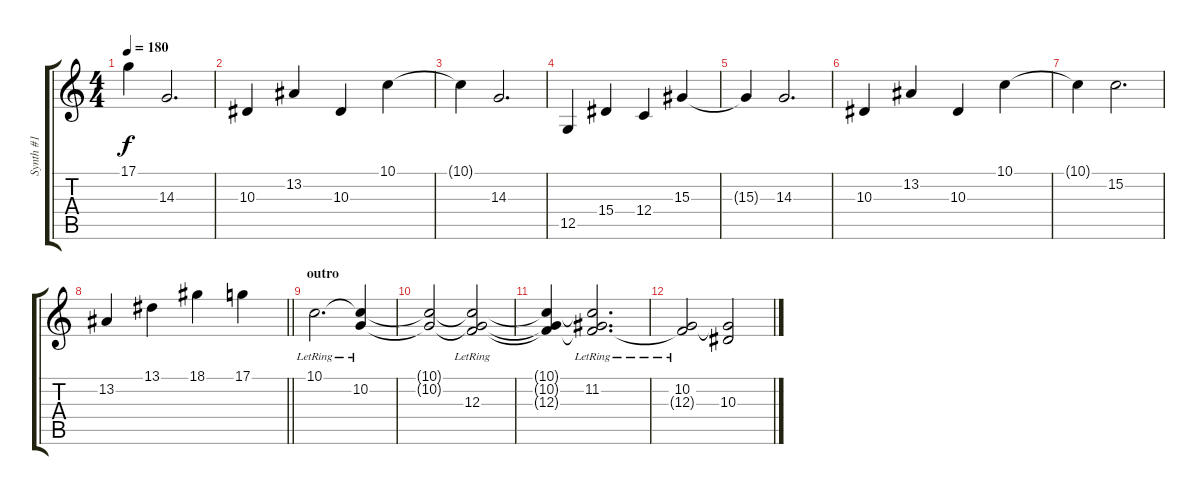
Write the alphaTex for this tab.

\track ("Synth #1" "Synth #1") {instrument electricpiano1}
\staff {score tabs}
\tuning (D4 A3 F3 C3 G2 C2) {hide}
\ts (4 4)
\tempo 180
\clef g2
\ks c
17.1{t}.4{dy f} 14.3.2{d} |
10.3.4 13.2.4 10.3.4 10.1.4 |
10.1{t}.4 14.3.2{d} |
12.5.4 15.4.4 12.4.4 15.3.4 |
15.3{t}.4 14.3.2{d} |
10.3.4 13.2.4 10.3.4 10.1.4 |
10.1{t}.4 15.2.2{d} |
\barLineRight lightlight
13.2.4 13.1.4 18.1.4 17.1.4 |
\section ("" "outro")
10.1{lr}.2{d} (10.1{t} 10.2{lr}).4 |
(10.1{t} 10.2{t}).2 (10.1{t} 10.2{t} 12.3{lr}).2 |
(10.1{t} 10.2{t} 12.3{t}).4 (10.1{t} 11.2{lr} 12.3{t}).2{d} |
(10.2{lr} 12.3{t}).2 (10.2{t} 10.3).2
